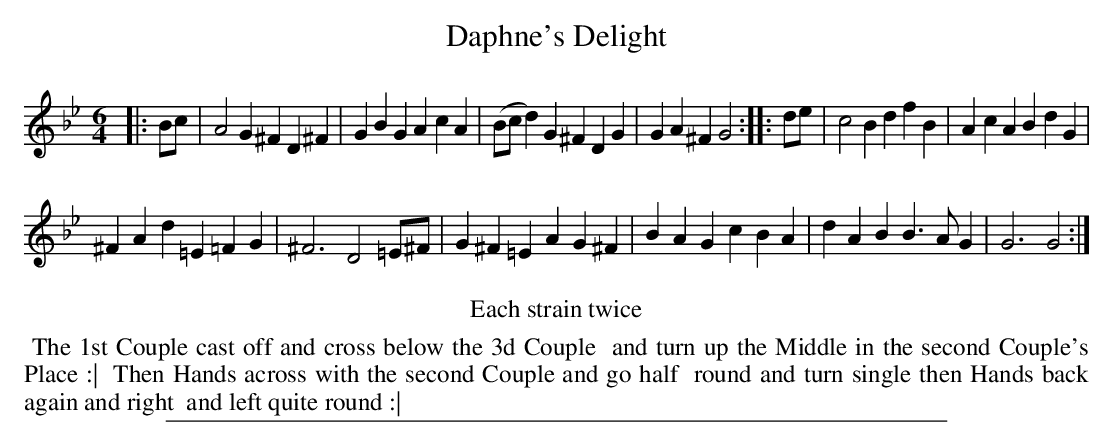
X:1
T: Daphne's Delight
M: 6/4
L: 1/4
K: Gm
|: B/c/ |\
A2G ^FD^F | GBG AcA |\
(B/c/d)G ^FDG | GA^F G2 :|\
|: d/e/ |\
c2B dfB | AcA BdG |
^FAd =E=FG | ^F3 D2=E/^F/ |\
G^F=E AG^F | BAG cBA |\
dAB B>AG | G3 G2 :|
